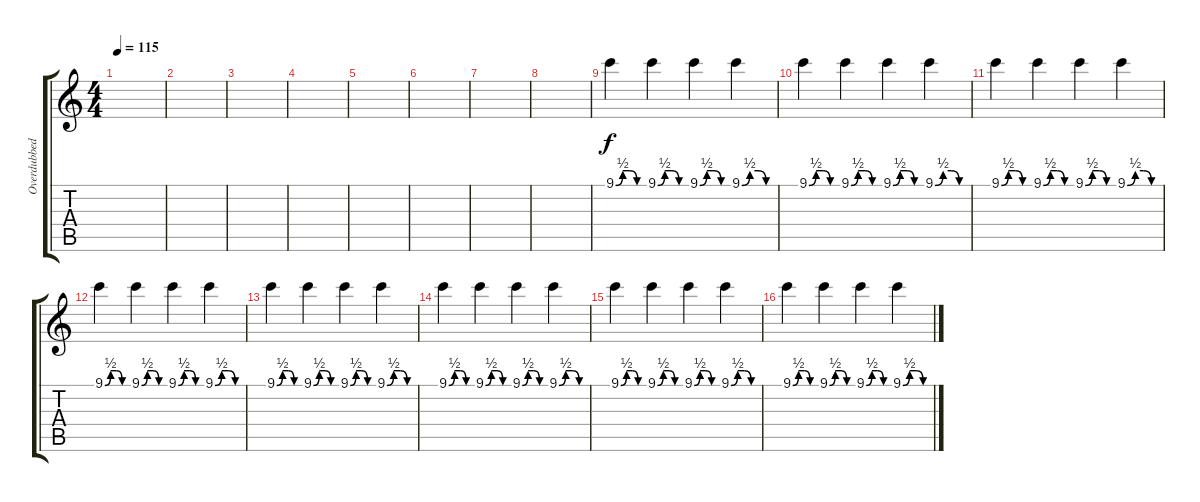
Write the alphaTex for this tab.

\track ("Overdubbed Guitar" "Overdubbed") {instrument overdrivenguitar}
\staff {score tabs}
\tuning (Eb4 Bb3 Gb3 Db3 Ab2 Db2) {hide}
\ts (4 4)
\tempo 115
\clef g2
\ks c
|
|
|
|
|
|
|
|
9.1{be (custom 0 0 15 2 30 2 45 0 60 0)}.4 9.1{be (custom 0 0 15 2 30 2 45 0 60 0)}.4 9.1{be (custom 0 0 15 2 30 2 45 0 60 0)}.4 9.1{be (custom 0 0 15 2 30 2 45 0 60 0)}.4 |
9.1{be (custom 0 0 15 2 30 2 45 0 60 0)}.4 9.1{be (custom 0 0 15 2 30 2 45 0 60 0)}.4 9.1{be (custom 0 0 15 2 30 2 45 0 60 0)}.4 9.1{be (custom 0 0 15 2 30 2 45 0 60 0)}.4 |
9.1{be (custom 0 0 15 2 30 2 45 0 60 0)}.4 9.1{be (custom 0 0 15 2 30 2 45 0 60 0)}.4 9.1{be (custom 0 0 15 2 30 2 45 0 60 0)}.4 9.1{be (custom 0 0 15 2 30 2 45 0 60 0)}.4 |
9.1{be (custom 0 0 15 2 30 2 45 0 60 0)}.4 9.1{be (custom 0 0 15 2 30 2 45 0 60 0)}.4 9.1{be (custom 0 0 15 2 30 2 45 0 60 0)}.4 9.1{be (custom 0 0 15 2 30 2 45 0 60 0)}.4 |
9.1{be (custom 0 0 15 2 30 2 45 0 60 0)}.4 9.1{be (custom 0 0 15 2 30 2 45 0 60 0)}.4 9.1{be (custom 0 0 15 2 30 2 45 0 60 0)}.4 9.1{be (custom 0 0 15 2 30 2 45 0 60 0)}.4 |
9.1{be (custom 0 0 15 2 30 2 45 0 60 0)}.4 9.1{be (custom 0 0 15 2 30 2 45 0 60 0)}.4 9.1{be (custom 0 0 15 2 30 2 45 0 60 0)}.4 9.1{be (custom 0 0 15 2 30 2 45 0 60 0)}.4 |
9.1{be (custom 0 0 15 2 30 2 45 0 60 0)}.4 9.1{be (custom 0 0 15 2 30 2 45 0 60 0)}.4 9.1{be (custom 0 0 15 2 30 2 45 0 60 0)}.4 9.1{be (custom 0 0 15 2 30 2 45 0 60 0)}.4 |
9.1{be (custom 0 0 15 2 30 2 45 0 60 0)}.4 9.1{be (custom 0 0 15 2 30 2 45 0 60 0)}.4 9.1{be (custom 0 0 15 2 30 2 45 0 60 0)}.4 9.1{be (custom 0 0 15 2 30 2 45 0 60 0)}.4
